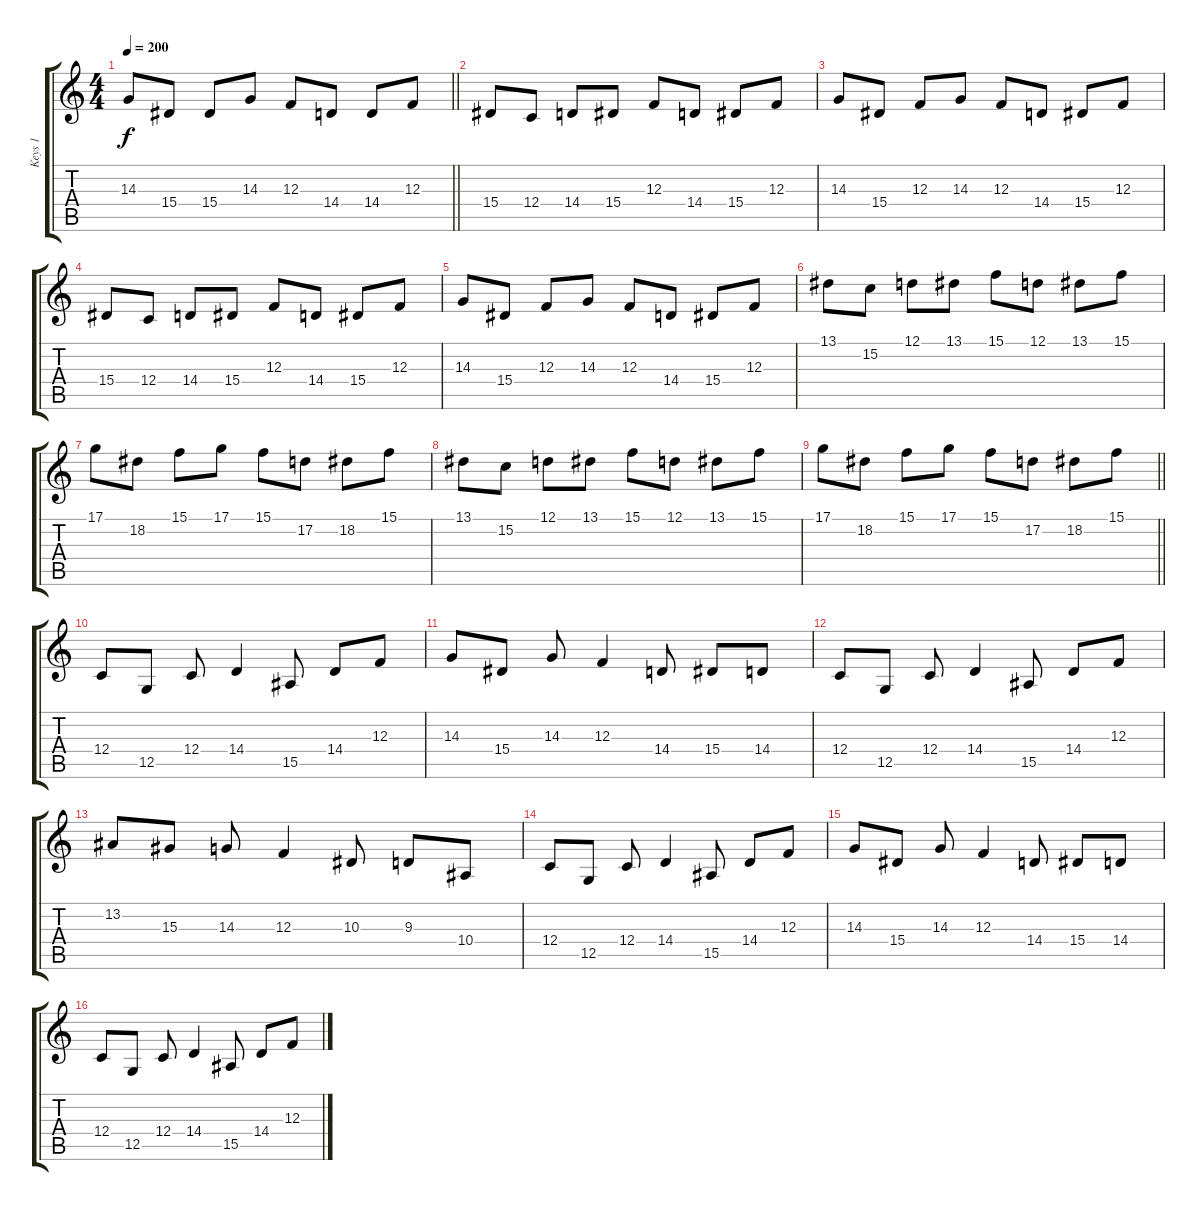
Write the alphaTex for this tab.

\track ("Keys 1" "Keys 1") {instrument stringensemble1}
\staff {score tabs}
\tuning (D4 A3 F3 C3 G2 C2) {hide}
\ts (4 4)
\tempo 200
\clef g2
\barLineRight lightlight
\ks c
14.3.8{dy f} 15.4.8 15.4.8 14.3.8 12.3.8 14.4.8 14.4.8 12.3.8 |
\section ("" "")
15.4.8 12.4.8 14.4.8 15.4.8 12.3.8 14.4.8 15.4.8 12.3.8 |
14.3.8 15.4.8 12.3.8 14.3.8 12.3.8 14.4.8 15.4.8 12.3.8 |
15.4.8 12.4.8 14.4.8 15.4.8 12.3.8 14.4.8 15.4.8 12.3.8 |
14.3.8 15.4.8 12.3.8 14.3.8 12.3.8 14.4.8 15.4.8 12.3.8 |
13.1.8 15.2.8 12.1.8 13.1.8 15.1.8 12.1.8 13.1.8 15.1.8 |
17.1.8 18.2.8 15.1.8 17.1.8 15.1.8 17.2.8 18.2.8 15.1.8 |
13.1.8 15.2.8 12.1.8 13.1.8 15.1.8 12.1.8 13.1.8 15.1.8 |
\barLineRight lightlight
17.1.8 18.2.8 15.1.8 17.1.8 15.1.8 17.2.8 18.2.8 15.1.8 |
\section ("" "")
12.4.8 12.5.8 12.4.8 14.4.4 15.5.8 14.4.8 12.3.8 |
14.3.8 15.4.8 14.3.8 12.3.4 14.4.8 15.4.8 14.4.8 |
12.4.8 12.5.8 12.4.8 14.4.4 15.5.8 14.4.8 12.3.8 |
13.2.8 15.3.8 14.3.8 12.3.4 10.3.8 9.3.8 10.4.8 |
12.4.8 12.5.8 12.4.8 14.4.4 15.5.8 14.4.8 12.3.8 |
14.3.8 15.4.8 14.3.8 12.3.4 14.4.8 15.4.8 14.4.8 |
12.4.8 12.5.8 12.4.8 14.4.4 15.5.8 14.4.8 12.3.8
